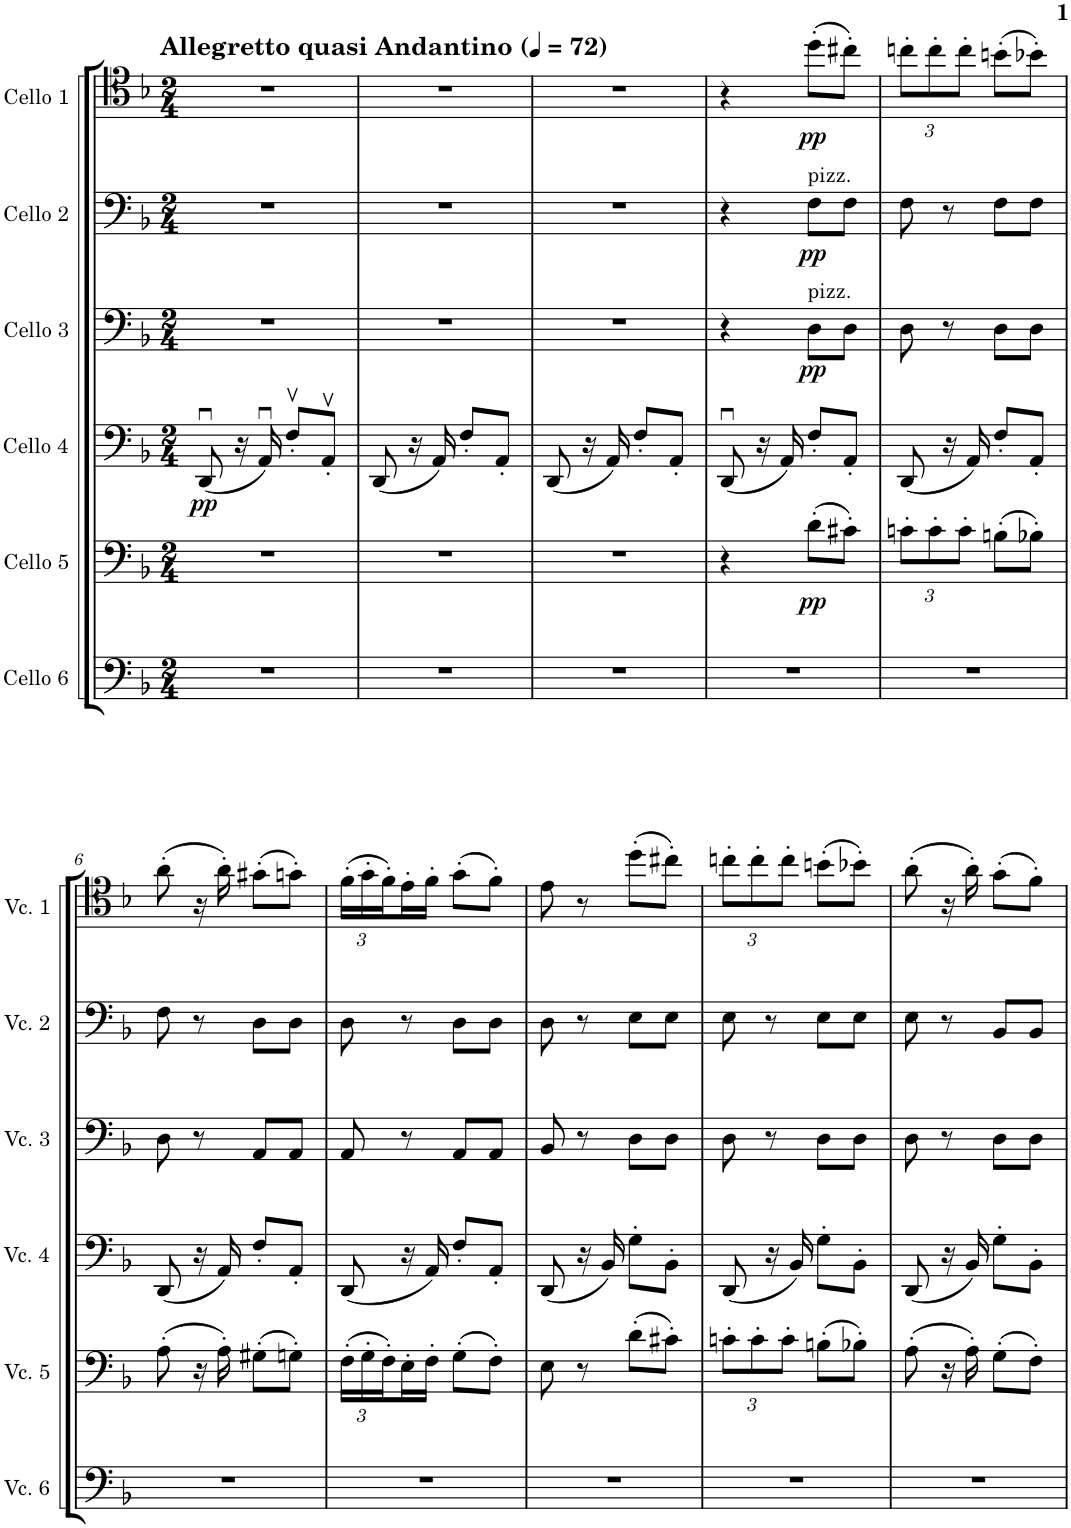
**kern	**kern	**dynam	**kern	**dynam	**kern	**dynam	**kern	**dynam	**kern	**dynam
*part6	*part5	*part5	*part4	*part4	*part3	*part3	*part2	*part2	*part1	*part1
*staff6	*staff5	*staff5	*staff4	*staff4	*staff3	*staff3	*staff2	*staff2	*staff1	*staff1
*I"Cello 6	*I"Cello 5	*	*I"Cello 4	*	*I"Cello 3	*	*I"Cello 2	*	*I"Cello 1	*
*clefF4	*clefF4	*	*clefF4	*	*clefF4	*	*clefF4	*	*clefC4	*
*k[b-]	*k[b-]	*	*k[b-]	*	*k[b-]	*	*k[b-]	*	*k[b-]	*
*M2/4	*M2/4	*	*M2/4	*	*M2/4	*	*M2/4	*	*M2/4	*
*MM72	*MM72	*	*MM72	*	*MM72	*	*MM72	*	*MM72	*
=1	=1	=1	=1	=1	=1	=1	=1	=1	=1	=1
!	!	!	!	!	!	!	!	!	!LO:TX:a:B:t=Allegretto quasi Andantino	!
!	!	!	!	!LO:DY:b	!	!	!	!	!	!
2r	2r	.	(8DDu/	pp	2r	.	2r	.	2r	.
.	.	.	16r	.	.	.	.	.	.	.
.	.	.	16AAu/)	.	.	.	.	.	.	.
.	.	.	8Fv'/L	.	.	.	.	.	.	.
.	.	.	8AAv'/J	.	.	.	.	.	.	.
=2	=2	=2	=2	=2	=2	=2	=2	=2	=2	=2
2r	2r	.	(8DD/	.	2r	.	2r	.	2r	.
.	.	.	16r	.	.	.	.	.	.	.
.	.	.	16AA/)	.	.	.	.	.	.	.
.	.	.	8F'/L	.	.	.	.	.	.	.
.	.	.	8AA'/J	.	.	.	.	.	.	.
=3	=3	=3	=3	=3	=3	=3	=3	=3	=3	=3
2r	2r	.	(8DD/	.	2r	.	2r	.	2r	.
.	.	.	16r	.	.	.	.	.	.	.
.	.	.	16AA/)	.	.	.	.	.	.	.
.	.	.	8F'/L	.	.	.	.	.	.	.
.	.	.	8AA'/J	.	.	.	.	.	.	.
=4	=4	=4	=4	=4	=4	=4	=4	=4	=4	=4
2r	4r	.	(8DDu/	.	4r	.	4r	.	4r	.
.	.	.	16r	.	.	.	.	.	.	.
.	.	.	16AA/)	.	.	.	.	.	.	.
!	!	!	!	!	!	!	!LO:TX:a:t=pizz.	!	!	!
!	!	!	!	!	!LO:TX:a:t=pizz.	!	!	!	!	!
!	!	!LO:DY:b	!	!	!	!LO:DY:b	!	!LO:DY:b	!	!LO:DY:b
.	(8d'\L	pp	8F'/L	.	8D\L	pp	8F\L	pp	(8dd'\L	pp
.	8c#X'\J)	.	8AA'/J	.	8D\J	.	8F\J	.	8cc#X'\J)	.
=5	=5	=5	=5	=5	=5	=5	=5	=5	=5	=5
*	*Xbrackettup	*	*	*	*	*	*	*	*Xbrackettup	*
2r	12cn'\L	.	(8DD/	.	8D\	.	8F\	.	12ccn'\L	.
.	12c'\	.	.	.	.	.	.	.	12cc'\	.
.	.	.	16r	.	8r	.	8r	.	.	.
.	12c'\J	.	.	.	.	.	.	.	12cc'\J	.
.	.	.	16AA/)	.	.	.	.	.	.	.
.	(8Bn'\L	.	8F'/L	.	8D\L	.	8F\L	.	(8bn'\L	.
.	8B-X'\J)	.	8AA'/J	.	8D\J	.	8F\J	.	8b-X'\J)	.
!!LO:LB:g=z
=6	=6	=6	=6	=6	=6	=6	=6	=6	=6	=6
2r	(8A'\	.	(8DD/	.	8D\	.	8F\	.	(8a'\	.
.	16r	.	16r	.	8r	.	8r	.	16r	.
.	16A'\)	.	16AA/)	.	.	.	.	.	16a'\)	.
.	(8G#X'\L	.	8F'/L	.	8AA/L	.	8D\L	.	(8g#X'\L	.
.	8Gn'\J)	.	8AA'/J	.	8AA/J	.	8D\J	.	8gn'\J)	.
=7	=7	=7	=7	=7	=7	=7	=7	=7	=7	=7
2r	(24F'\LL	.	(8DD/	.	8AA/	.	8D\	.	(24f'\LL	.
.	24G'\	.	.	.	.	.	.	.	24g'\	.
.	24F'\)	.	.	.	.	.	.	.	24f'\)	.
.	16E'\	.	16r	.	8r	.	8r	.	16e'\	.
.	16F'\JJ	.	16AA/)	.	.	.	.	.	16f'\JJ	.
.	(8G'\L	.	8F'/L	.	8AA/L	.	8D\L	.	(8g'\L	.
.	8F'\J)	.	8AA'/J	.	8AA/J	.	8D\J	.	8f'\J)	.
=8	=8	=8	=8	=8	=8	=8	=8	=8	=8	=8
2r	8E\	.	(8DD/	.	8BB-/	.	8D\	.	8e\	.
.	8r	.	16r	.	8r	.	8r	.	8r	.
.	.	.	16BB-/)	.	.	.	.	.	.	.
.	(8d'\L	.	8G'\L	.	8D\L	.	8E\L	.	(8dd'\L	.
.	8c#X'\J)	.	8BB-'\J	.	8D\J	.	8E\J	.	8cc#X'\J)	.
=9	=9	=9	=9	=9	=9	=9	=9	=9	=9	=9
2r	12cn'\L	.	(8DD/	.	8D\	.	8E\	.	12ccn'\L	.
.	12c'\	.	.	.	.	.	.	.	12cc'\	.
.	.	.	16r	.	8r	.	8r	.	.	.
.	12c'\J	.	.	.	.	.	.	.	12cc'\J	.
.	.	.	16BB-/)	.	.	.	.	.	.	.
.	(8Bn'\L	.	8G'\L	.	8D\L	.	8E\L	.	(8bn'\L	.
.	8B-X'\J)	.	8BB-'\J	.	8D\J	.	8E\J	.	8b-X'\J)	.
=10	=10	=10	=10	=10	=10	=10	=10	=10	=10	=10
2r	(8A'\	.	(8DD/	.	8D\	.	8E\	.	(8a'\	.
.	16r	.	16r	.	8r	.	8r	.	16r	.
.	16A'\)	.	16BB-/)	.	.	.	.	.	16a'\)	.
.	(8G'\L	.	8G'\L	.	8D\L	.	8BB-/L	.	(8g'\L	.
.	8F'\J)	.	8BB-'\J	.	8D\J	.	8BB-/J	.	8f'\J)	.
=	=	=	=	=	=	=	=	=	=	=
*-	*-	*-	*-	*-	*-	*-	*-	*-	*-	*-
